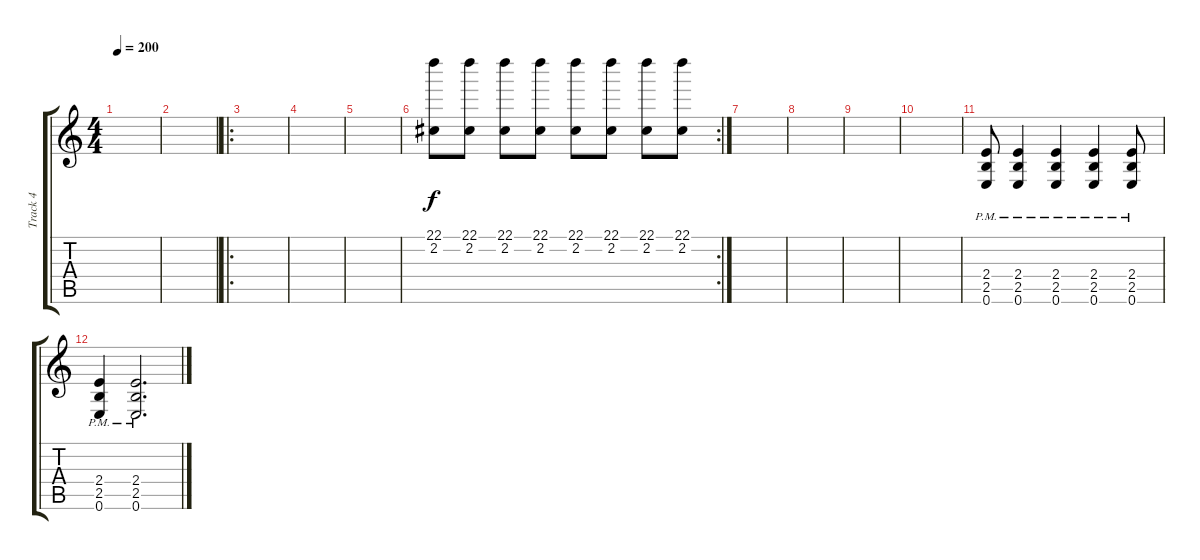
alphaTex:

\track ("Track 4" "Track 4") {instrument distortionguitar}
\staff {score tabs}
\tuning (E4 B3 G3 D3 A2 E2) {hide}
\ts (4 4)
\tempo 200
\clef g2
\ks c
|
|
\ro
|
|
|
\rc 2
(22.1 2.2).8 (22.1 2.2).8 (22.1 2.2).8 (22.1 2.2).8 (22.1 2.2).8 (22.1 2.2).8 (22.1 2.2).8 (22.1 2.2).8 |
|
|
|
|
(2.4{pm} 2.5{pm} 0.6{pm}).8 (2.4{pm} 2.5{pm} 0.6{pm}).4 (2.4{pm} 2.5{pm} 0.6{pm}).4 (2.4{pm} 2.5{pm} 0.6{pm}).4 (2.4{pm} 2.5{pm} 0.6{pm}).8 |
(2.4{pm} 2.5{pm} 0.6{pm}).4 (2.4{pm} 2.5{pm} 0.6{pm}).2{d}
